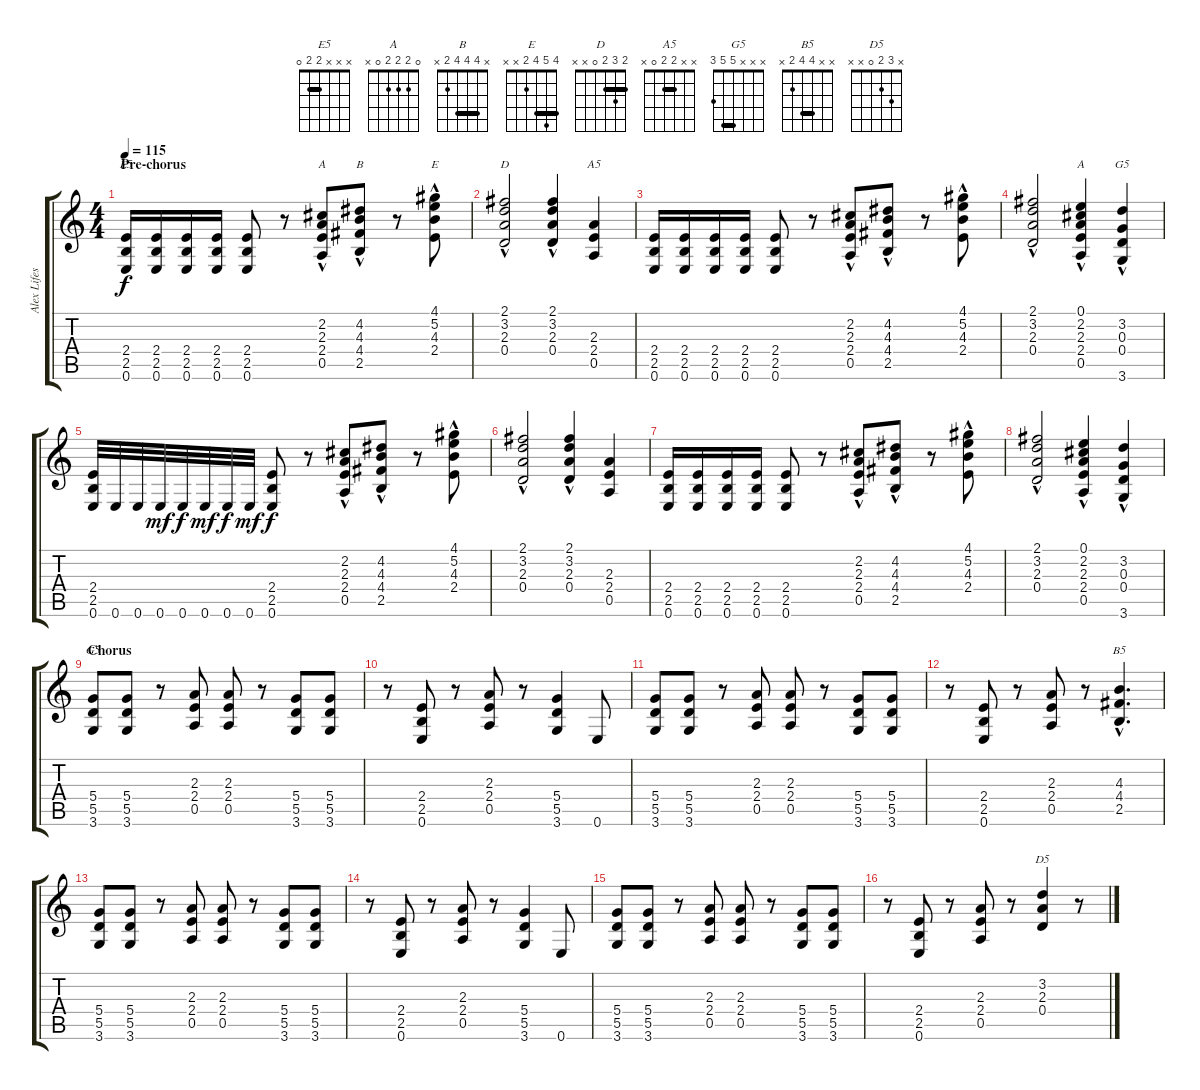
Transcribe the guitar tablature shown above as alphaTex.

\track ("Alex Lifeson - Dist. rhythm" "Alex Lifes") {instrument overdrivenguitar}
\staff {score tabs}
\tuning (E4 B3 G3 D3 A2 E2) {hide}
\chord ("E5" x x x 2 2 0) {barre 2}
\chord ("A" x 2 2 2 0 x) {barre 2}
\chord ("B" x 4 4 4 2 x) {barre 4}
\chord ("E" 4 5 4 2 x x) {barre 4}
\chord ("D" 2 3 2 0 x x) {barre 2}
\chord ("A5" x x 2 2 0 x) {barre 2}
\chord ("A" 0 2 2 2 0 x)
\chord ("G5" x 3 0 0 x 3)
\chord ("G5" x x x 5 5 3) {barre 5}
\chord ("B5" x x 4 4 2 x) {barre 4}
\chord ("D5" x 3 2 0 x x)
\ts (4 4)
\section ("" "Pre-chorus")
\tempo 115
\clef g2
\ks c
(2.4 2.5 0.6).16{ch "E5" dy f} (2.4 2.5 0.6).16 (2.4 2.5 0.6).16 (2.4 2.5 0.6).16 (2.4 2.5 0.6).8 r.8 (2.2{hac} 2.3 2.4 0.5).8{ch "A"} (4.2{hac} 4.3 4.4 2.5).8{ch "B"} r.8 (4.1{hac} 5.2 4.3 2.4).8{ch "E"} |
(2.1{hac} 3.2 2.3 0.4).2{ch "D"} (2.1{hac} 3.2 2.3 0.4).4 (2.3 2.4 0.5).4{ch "A5"} |
(2.4 2.5 0.6).16 (2.4 2.5 0.6).16 (2.4 2.5 0.6).16 (2.4 2.5 0.6).16 (2.4 2.5 0.6).8 r.8 (2.2{hac} 2.3 2.4 0.5).8 (4.2{hac} 4.3 4.4 2.5).8 r.8 (4.1{hac} 5.2 4.3 2.4).8 |
(2.1{hac} 3.2 2.3 0.4).2 (0.1 2.2{hac} 2.3 2.4 0.5).4{ch "A"} (3.2{hac} 0.3 0.4 3.6).4{ch "G5"} |
(2.4 2.5 0.6).32 0.6.32 0.6.32 0.6.32{dy mf} 0.6.32{dy f} 0.6.32{dy mf} 0.6.32{dy f} 0.6.32{dy mf} (2.4 2.5 0.6).8{dy f} r.8 (2.2{hac} 2.3 2.4 0.5).8 (4.2{hac} 4.3 4.4 2.5).8 r.8 (4.1{hac} 5.2 4.3 2.4).8 |
(2.1{hac} 3.2 2.3 0.4).2 (2.1{hac} 3.2 2.3 0.4).4 (2.3 2.4 0.5).4 |
(2.4 2.5 0.6).16 (2.4 2.5 0.6).16 (2.4 2.5 0.6).16 (2.4 2.5 0.6).16 (2.4 2.5 0.6).8 r.8 (2.2{hac} 2.3 2.4 0.5).8 (4.2{hac} 4.3 4.4 2.5).8 r.8 (4.1{hac} 5.2 4.3 2.4).8 |
(2.1{hac} 3.2 2.3 0.4).2 (0.1 2.2{hac} 2.3 2.4 0.5).4 (3.2{hac} 0.3 0.4 3.6).4 |
\section ("" "Chorus")
(5.4 5.5 3.6).8{ch "G5"} (5.4 5.5 3.6).8 r.8 (2.3 2.4 0.5).8 (2.3 2.4 0.5).8 r.8 (5.4 5.5 3.6).8 (5.4 5.5 3.6).8 |
r.8 (2.4 2.5 0.6).8 r.8 (2.3 2.4 0.5).8 r.8 (5.4 5.5 3.6).4 0.6.8 |
(5.4 5.5 3.6).8 (5.4 5.5 3.6).8 r.8 (2.3 2.4 0.5).8 (2.3 2.4 0.5).8 r.8 (5.4 5.5 3.6).8 (5.4 5.5 3.6).8 |
r.8 (2.4 2.5 0.6).8 r.8 (2.3 2.4 0.5).8 r.8 (4.3{hac} 4.4{hac} 2.5{hac}).4{d ch "B5"} |
(5.4 5.5 3.6).8 (5.4 5.5 3.6).8 r.8 (2.3 2.4 0.5).8 (2.3 2.4 0.5).8 r.8 (5.4 5.5 3.6).8 (5.4 5.5 3.6).8 |
r.8 (2.4 2.5 0.6).8 r.8 (2.3 2.4 0.5).8 r.8 (5.4 5.5 3.6).4 0.6.8 |
(5.4 5.5 3.6).8 (5.4 5.5 3.6).8 r.8 (2.3 2.4 0.5).8 (2.3 2.4 0.5).8 r.8 (5.4 5.5 3.6).8 (5.4 5.5 3.6).8 |
r.8 (2.4 2.5 0.6).8 r.8 (2.3 2.4 0.5).8 r.8 (3.2 2.3 0.4).4{ch "D5"} r.8
